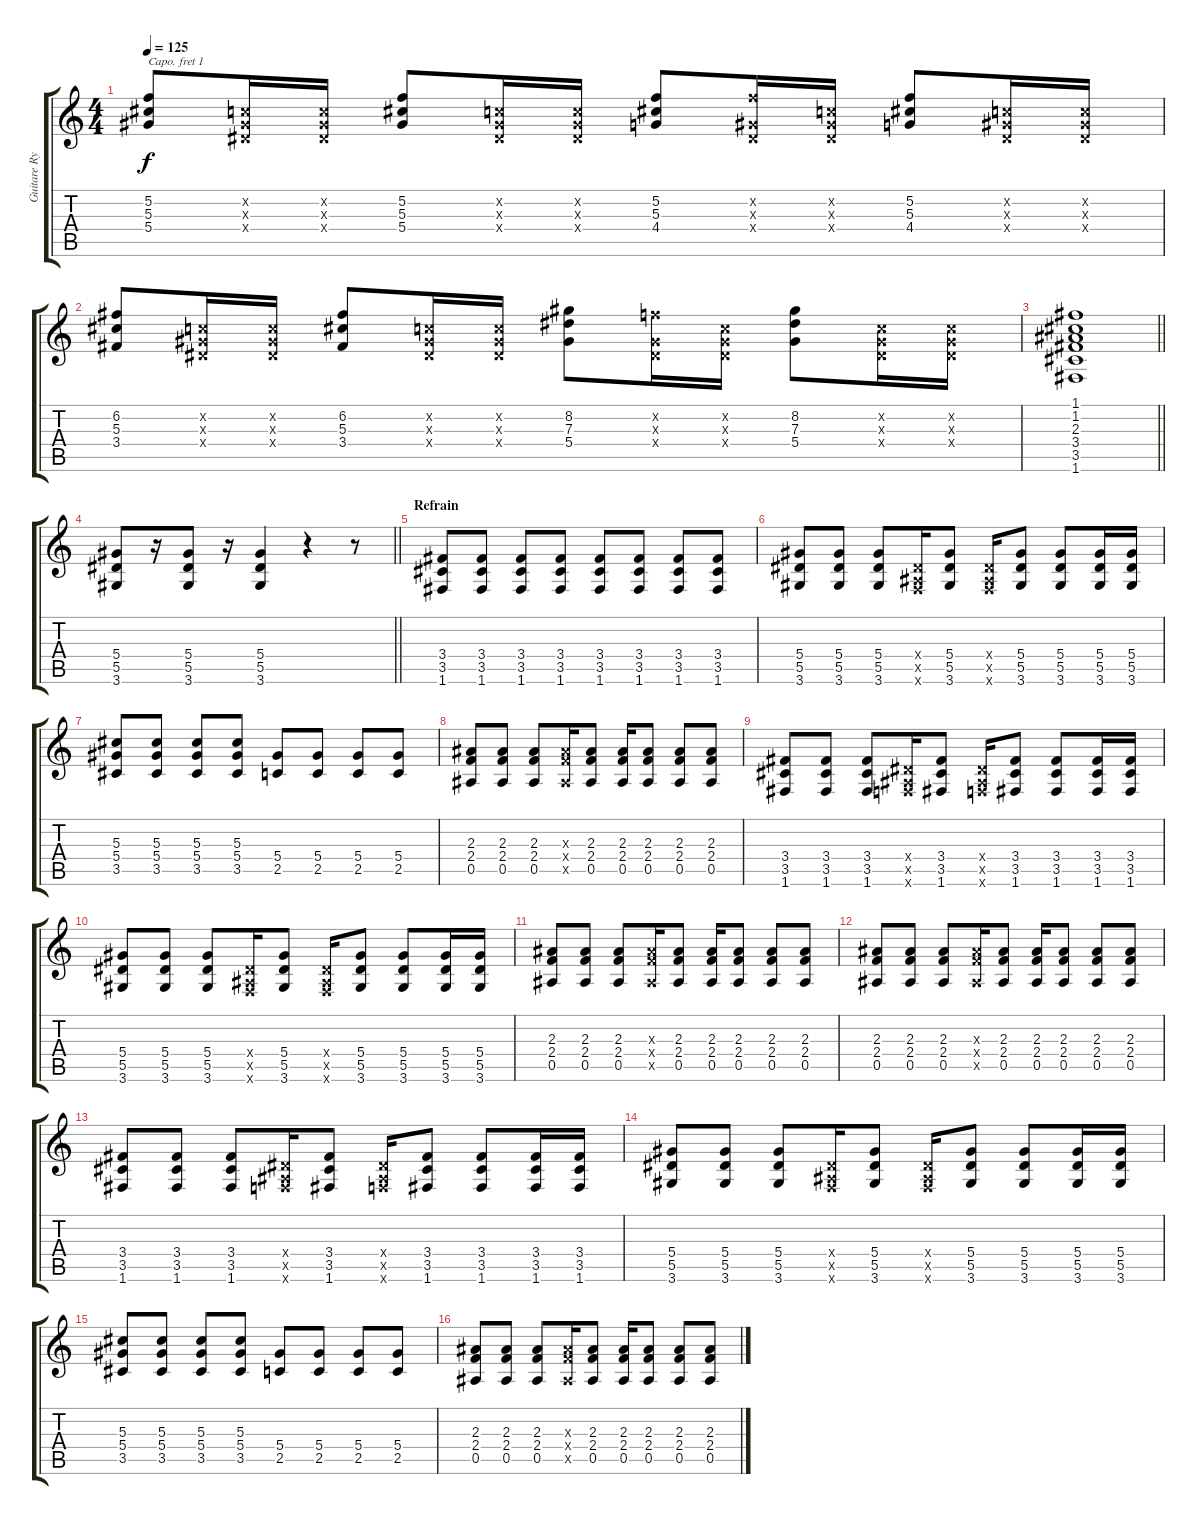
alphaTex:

\track ("Guitare Rythm" "Guitare Ry") {instrument acousticguitarnylon}
\staff {score tabs}
\capo 1
\tuning (E4 B3 G3 D3 A2 E2) {hide}
\ts (4 4)
\tempo 125
\clef g2
\ks c
(5.2 5.3 5.4).8{dy f} (0.2{x} 0.3{x} 0.4{x}).16 (0.2{x} 0.3{x} 0.4{x}).16 (5.2 5.3 5.4).8 (0.2{x} 0.3{x} 0.4{x}).16 (0.2{x} 0.3{x} 0.4{x}).16 (5.2 5.3 4.4).8 (5.2{x} 0.3{x} 0.4{x}).16 (0.2{x} 0.3{x} 0.4{x}).16 (5.2 5.3 4.4).8 (0.2{x} 0.3{x} 0.4{x}).16 (0.2{x} 0.3{x} 0.4{x}).16 |
(6.2 5.3 3.4).8 (0.2{x} 0.3{x} 0.4{x}).16 (0.2{x} 0.3{x} 0.4{x}).16 (6.2 5.3 3.4).8 (0.2{x} 0.3{x} 0.4{x}).16 (0.2{x} 0.3{x} 0.4{x}).16 (8.2 7.3 5.4).8 (5.2{x} 0.3{x} 0.4{x}).16 (0.2{x} 0.3{x} 0.4{x}).16 (8.2 7.3 5.4).8 (0.2{x} 0.3{x} 0.4{x}).16 (0.2{x} 0.3{x} 0.4{x}).16 |
\barLineRight lightlight
(1.1 1.2 2.3 3.4 3.5 1.6).1 |
\barLineRight lightlight
(5.4 5.5 3.6).8 r.16 (5.4 5.5 3.6).8 r.16 (5.4 5.5 3.6).4 r.4 r.8 |
\section ("" "Refrain")
(3.4 3.5 1.6).8{volume 10 balance 8 instrument overdrivenguitar} (3.4 3.5 1.6).8 (3.4 3.5 1.6).8 (3.4 3.5 1.6).8 (3.4 3.5 1.6).8 (3.4 3.5 1.6).8 (3.4 3.5 1.6).8 (3.4 3.5 1.6).8 |
(5.4 5.5 3.6).8 (5.4 5.5 3.6).8 (5.4 5.5 3.6).8 (0.4{x} 0.5{x} 0.6{x}).16 (5.4 5.5 3.6).8 (0.4{x} 0.5{x} 0.6{x}).16 (5.4 5.5 3.6).8 (5.4 5.5 3.6).8 (5.4 5.5 3.6).16 (5.4 5.5 3.6).16 |
(5.3 5.4 3.5).8 (5.3 5.4 3.5).8 (5.3 5.4 3.5).8 (5.3 5.4 3.5).8 (5.4 2.5).8 (5.4 2.5).8 (5.4 2.5).8 (5.4 2.5).8 |
(2.3 2.4 0.5).8 (2.3 2.4 0.5).8 (2.3 2.4 0.5).8 (2.3{x} 2.4{x} 0.5{x}).16 (2.3 2.4 0.5).8 (2.3 2.4 0.5).16 (2.3 2.4 0.5).8 (2.3 2.4 0.5).8 (2.3 2.4 0.5).8 |
(3.4 3.5 1.6).8 (3.4 3.5 1.6).8 (3.4 3.5 1.6).8 (0.4{x} 0.5{x} 0.6{x}).16 (3.4 3.5 1.6).8 (0.4{x} 0.5{x} 0.6{x}).16 (3.4 3.5 1.6).8 (3.4 3.5 1.6).8 (3.4 3.5 1.6).16 (3.4 3.5 1.6).16 |
(5.4 5.5 3.6).8 (5.4 5.5 3.6).8 (5.4 5.5 3.6).8 (0.4{x} 0.5{x} 0.6{x}).16 (5.4 5.5 3.6).8 (0.4{x} 0.5{x} 0.6{x}).16 (5.4 5.5 3.6).8 (5.4 5.5 3.6).8 (5.4 5.5 3.6).16 (5.4 5.5 3.6).16 |
(2.3 2.4 0.5).8 (2.3 2.4 0.5).8 (2.3 2.4 0.5).8 (2.3{x} 2.4{x} 0.5{x}).16 (2.3 2.4 0.5).8 (2.3 2.4 0.5).16 (2.3 2.4 0.5).8 (2.3 2.4 0.5).8 (2.3 2.4 0.5).8 |
(2.3 2.4 0.5).8 (2.3 2.4 0.5).8 (2.3 2.4 0.5).8 (2.3{x} 2.4{x} 0.5{x}).16 (2.3 2.4 0.5).8 (2.3 2.4 0.5).16 (2.3 2.4 0.5).8 (2.3 2.4 0.5).8 (2.3 2.4 0.5).8 |
(3.4 3.5 1.6).8 (3.4 3.5 1.6).8 (3.4 3.5 1.6).8 (0.4{x} 0.5{x} 0.6{x}).16 (3.4 3.5 1.6).8 (0.4{x} 0.5{x} 0.6{x}).16 (3.4 3.5 1.6).8 (3.4 3.5 1.6).8 (3.4 3.5 1.6).16 (3.4 3.5 1.6).16 |
(5.4 5.5 3.6).8 (5.4 5.5 3.6).8 (5.4 5.5 3.6).8 (0.4{x} 0.5{x} 0.6{x}).16 (5.4 5.5 3.6).8 (0.4{x} 0.5{x} 0.6{x}).16 (5.4 5.5 3.6).8 (5.4 5.5 3.6).8 (5.4 5.5 3.6).16 (5.4 5.5 3.6).16 |
(5.3 5.4 3.5).8 (5.3 5.4 3.5).8 (5.3 5.4 3.5).8 (5.3 5.4 3.5).8 (5.4 2.5).8 (5.4 2.5).8 (5.4 2.5).8 (5.4 2.5).8 |
(2.3 2.4 0.5).8 (2.3 2.4 0.5).8 (2.3 2.4 0.5).8 (2.3{x} 2.4{x} 0.5{x}).16 (2.3 2.4 0.5).8 (2.3 2.4 0.5).16 (2.3 2.4 0.5).8 (2.3 2.4 0.5).8 (2.3 2.4 0.5).8
